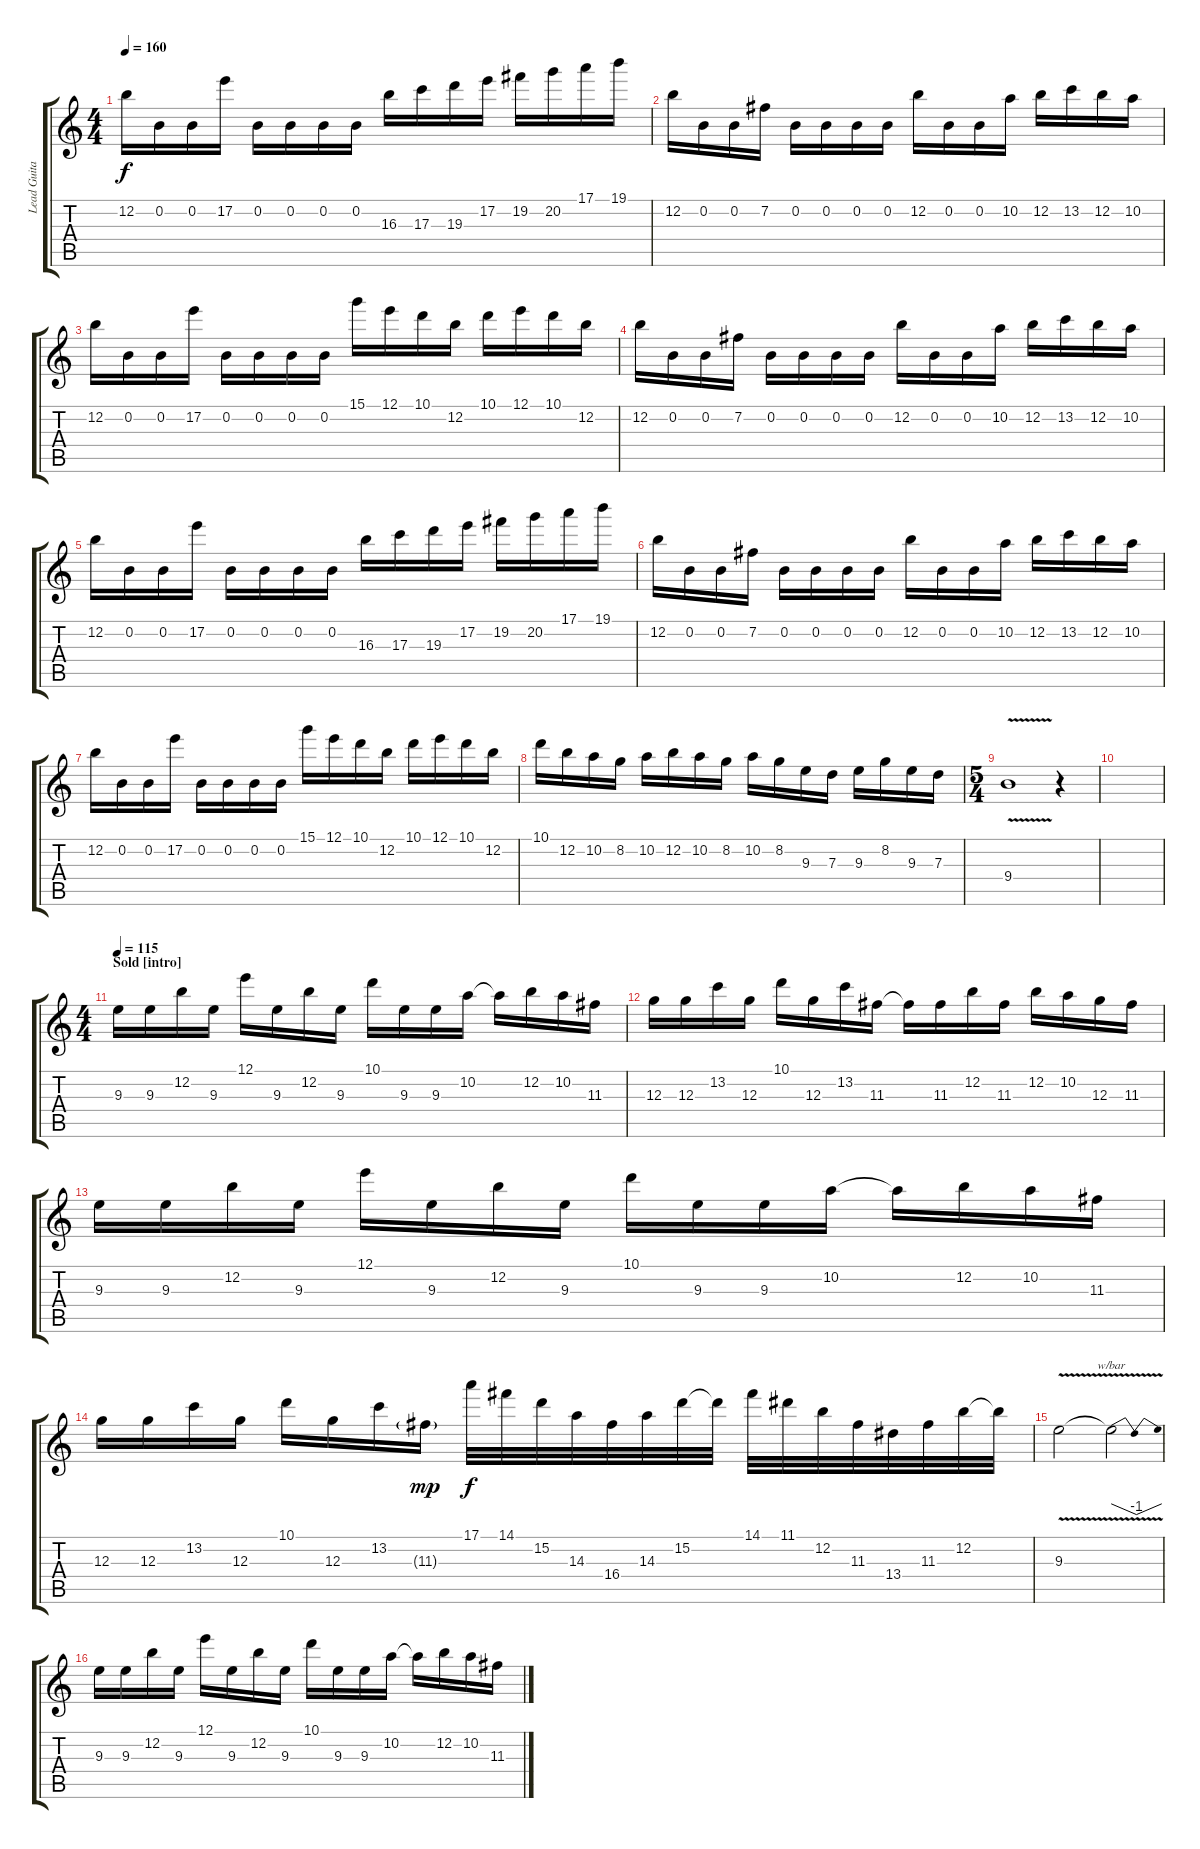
\track ("Lead Guitar" "Lead Guita") {instrument overdrivenguitar}
\staff {score tabs}
\tuning (E4 B3 G3 D3 A2 D2) {hide}
\ts (4 4)
\tempo 160
\clef g2
\ks c
12.2.16{dy f} 0.2.16 0.2.16 17.2.16 0.2.16 0.2.16 0.2.16 0.2.16 16.3.16 17.3.16 19.3.16 17.2.16 19.2.16 20.2.16 17.1.16 19.1.16 |
12.2.16 0.2.16 0.2.16 7.2.16 0.2.16 0.2.16 0.2.16 0.2.16 12.2.16 0.2.16 0.2.16 10.2.16 12.2.16 13.2.16 12.2.16 10.2.16 |
12.2.16 0.2.16 0.2.16 17.2.16 0.2.16 0.2.16 0.2.16 0.2.16 15.1.16 12.1.16 10.1.16 12.2.16 10.1.16 12.1.16 10.1.16 12.2.16 |
12.2.16 0.2.16 0.2.16 7.2.16 0.2.16 0.2.16 0.2.16 0.2.16 12.2.16 0.2.16 0.2.16 10.2.16 12.2.16 13.2.16 12.2.16 10.2.16 |
12.2.16 0.2.16 0.2.16 17.2.16 0.2.16 0.2.16 0.2.16 0.2.16 16.3.16 17.3.16 19.3.16 17.2.16 19.2.16 20.2.16 17.1.16 19.1.16 |
12.2.16 0.2.16 0.2.16 7.2.16 0.2.16 0.2.16 0.2.16 0.2.16 12.2.16 0.2.16 0.2.16 10.2.16 12.2.16 13.2.16 12.2.16 10.2.16 |
12.2.16 0.2.16 0.2.16 17.2.16 0.2.16 0.2.16 0.2.16 0.2.16 15.1.16 12.1.16 10.1.16 12.2.16 10.1.16 12.1.16 10.1.16 12.2.16 |
10.1.16 12.2.16 10.2.16 8.2.16 10.2.16 12.2.16 10.2.16 8.2.16 10.2.16 8.2.16 9.3.16 7.3.16 9.3.16 8.2.16 9.3.16 7.3.16 |
\ts (5 4)
9.4{v}.1 r.4 |
|
\ts (4 4)
\section ("" "Sold [intro]")
\tempo 115
9.3.16 9.3.16 12.2.16 9.3.16 12.1.16 9.3.16 12.2.16 9.3.16 10.1.16 9.3.16 9.3.16 10.2.16 10.2{t}.16 12.2.16 10.2.16 11.3.16 |
12.3.16 12.3.16 13.2.16 12.3.16 10.1.16 12.3.16 13.2.16 11.3.16 11.3{t}.16 11.3.16 12.2.16 11.3.16 12.2.16 10.2.16 12.3.16 11.3.16 |
9.3.16 9.3.16 12.2.16 9.3.16 12.1.16 9.3.16 12.2.16 9.3.16 10.1.16 9.3.16 9.3.16 10.2.16 10.2{t}.16 12.2.16 10.2.16 11.3.16 |
12.3.16 12.3.16 13.2.16 12.3.16 10.1.16 12.3.16 13.2.16 11.3{g}.16{dy mp} 17.1.32{dy f} 14.1.32 15.2.32 14.3.32 16.4.32 14.3.32 15.2.32 15.2{t}.32 14.1.32 11.1.32 12.2.32 11.3.32 13.4.32 11.3.32 12.2.32 12.2{t}.32 |
9.3{v}.2 9.3{t}.2{tbe (dip default 0 0 30 -4 60 0)} |
9.3.16 9.3.16 12.2.16 9.3.16 12.1.16 9.3.16 12.2.16 9.3.16 10.1.16 9.3.16 9.3.16 10.2.16 10.2{t}.16 12.2.16 10.2.16 11.3.16
